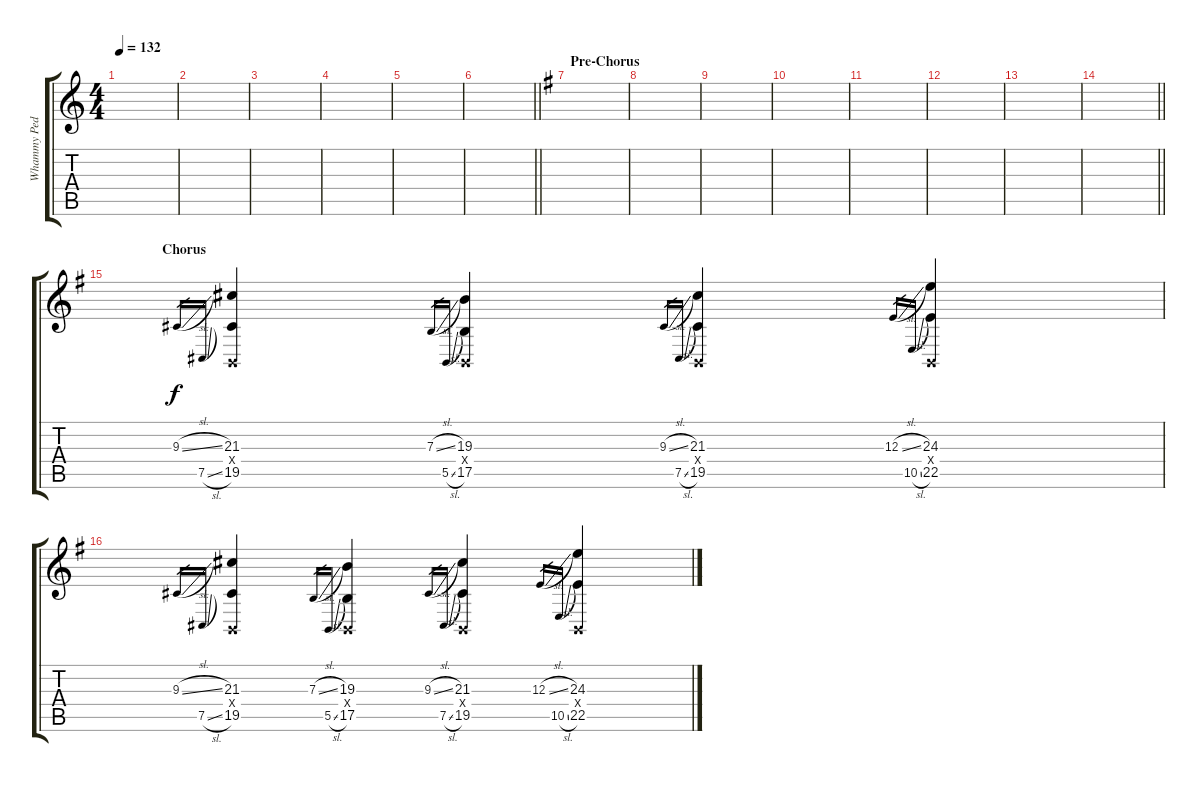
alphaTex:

\track ("Whammy Pedal" "Whammy Ped") {instrument lead2sawtooth}
\staff {score tabs}
\tuning (Db4 Ab3 E3 B2 Gb2 B1) {hide}
\ts (4 4)
\tempo 132
\clef g2
\ks c
|
|
|
|
|
\barLineRight lightlight
|
\section ("" "Pre-Chorus")
\ks g
|
|
|
|
|
|
|
\barLineRight lightlight
|
\section ("" "Chorus")
9.3{sl}.16{gr} 7.5{sl}.16{gr} (21.3 0.4{x} 19.5).4 7.3{sl}.16{gr} 5.5{sl}.16{gr} (19.3 0.4{x} 17.5).4 9.3{sl}.16{gr} 7.5{sl}.16{gr} (21.3 0.4{x} 19.5).4 12.3{sl}.16{gr} 10.5{sl}.16{gr} (24.3 0.4{x} 22.5).4 |
9.3{sl}.16{gr} 7.5{sl}.16{gr} (21.3 0.4{x} 19.5).4 7.3{sl}.16{gr} 5.5{sl}.16{gr} (19.3 0.4{x} 17.5).4 9.3{sl}.16{gr} 7.5{sl}.16{gr} (21.3 0.4{x} 19.5).4 12.3{sl}.16{gr} 10.5{sl}.16{gr} (24.3 0.4{x} 22.5).4
